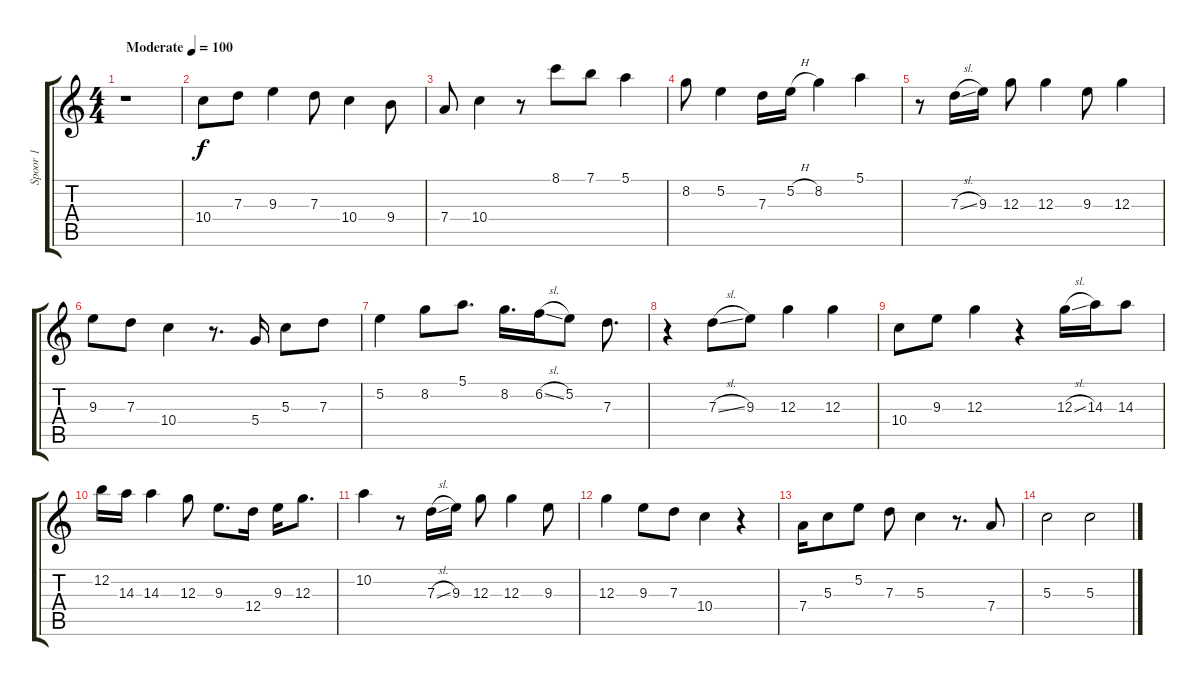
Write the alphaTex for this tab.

\track ("Spoor 1" "Spoor 1") {instrument acousticguitarsteel}
\staff {score tabs}
\tuning (E4 B3 G3 D3 A2 E2) {hide}
\ts (4 4)
\tempo (100 "Moderate")
\clef g2
\ks c
r.1{dy f instrument acousticguitarsteel} |
10.4.8 7.3.8 9.3.4 7.3.8 10.4.4 9.4.8 |
7.4.8 10.4.4 r.8 8.1.8 7.1.8 5.1.4 |
8.2.8 5.2.4 7.3.16 5.2{h}.16 8.2.4 5.1.4 |
r.8 7.3{sl}.16 9.3.16 12.3.8 12.3.4 9.3.8 12.3.4 |
9.3.8 7.3.8 10.4.4 r.8{d} 5.4.16 5.3.8 7.3.8 |
5.2.4 8.2.8 5.1.8{d} 8.2.16{d} 6.2{sl}.16 5.2.8 7.3.8{d} |
r.4 7.3{sl}.8 9.3.8 12.3.4 12.3.4 |
10.4.8 9.3.8 12.3.4 r.4 12.3{sl}.16 14.3.16 14.3.8 |
12.2.16 14.3.16 14.3.4 12.3.8 9.3.8{d} 12.4.16 9.3.16 12.3.8{d} |
10.2.4 r.8 7.3{sl}.16 9.3.16 12.3.8 12.3.4 9.3.8 |
12.3.4 9.3.8 7.3.8 10.4.4 r.4 |
7.4.16 5.3.8 5.2.8 7.3.8 5.3.4 r.8{d} 7.4.8 |
5.3.2 5.3.2
